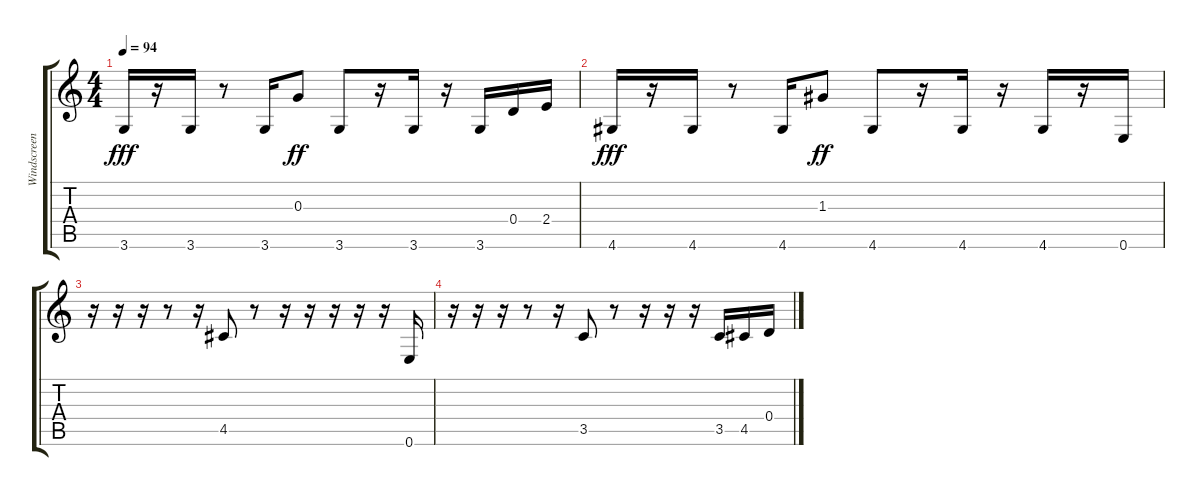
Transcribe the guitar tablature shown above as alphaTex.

\track ("Windscreen\"  by:" "Windscreen") {instrument synthbass1}
\staff {score tabs}
\tuning (E4 B3 G3 D3 A2 E2) {hide}
\ts (4 4)
\tempo 94
\clef g2
\ks c
3.6.16{dy fff} r.16 3.6.16 r.8 3.6.16 0.3.8{dy ff} 3.6.8 r.16 3.6.16 r.16 3.6.16 0.4.16 2.4.16 |
4.6.16{dy fff} r.16 4.6.16 r.8 4.6.16 1.3.8{dy ff} 4.6.8 r.16 4.6.16 r.16 4.6.16 r.16 0.6.16 |
r.16 r.16 r.16 r.8 r.16 4.5.8 r.8 r.16 r.16 r.16 r.16 r.16 0.6.16 |
r.16 r.16 r.16 r.8 r.16 3.5.8 r.8 r.16 r.16 r.16 3.5.16 4.5.16 0.4.16
